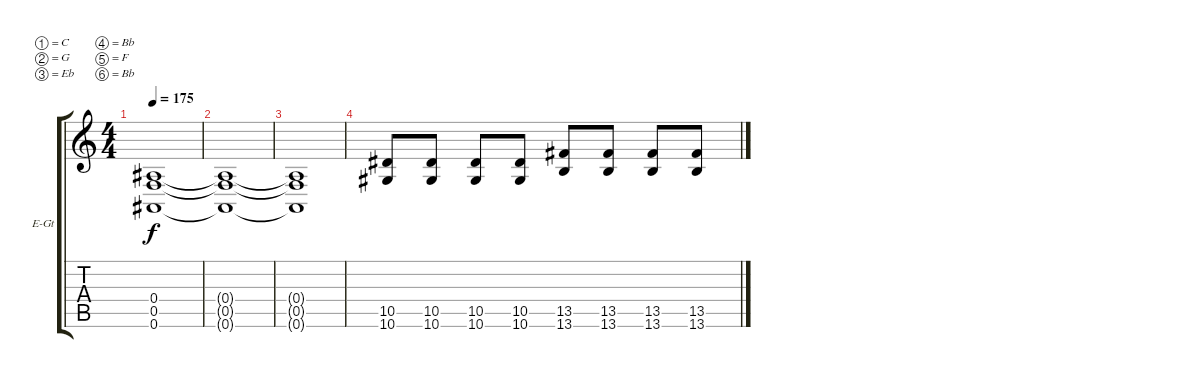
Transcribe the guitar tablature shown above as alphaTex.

\bracketExtendMode groupsimilarinstruments
\firstSystemTrackNameOrientation horizontal
\otherSystemsTrackNameOrientation horizontal
\track ("Pat Pattison" "E-Gt") {instrument distortionguitar}
\staff {score tabs}
\tuning (C4 G3 Eb3 Bb2 F2 Bb1)
\ts (4 4)
\tempo 175
\clef g2
\ks c
(0.4 0.5 0.6).1{dy f} |
(0.6{t} 0.5{t} 0.4{t}).1 |
(0.4{t} 0.5{t} 0.6{t}).1 |
(10.6 10.5).8 (10.6 10.5).8 (10.6 10.5).8 (10.6 10.5).8 (13.6 13.5).8 (13.6 13.5).8 (13.6 13.5).8 (13.6 13.5).8
